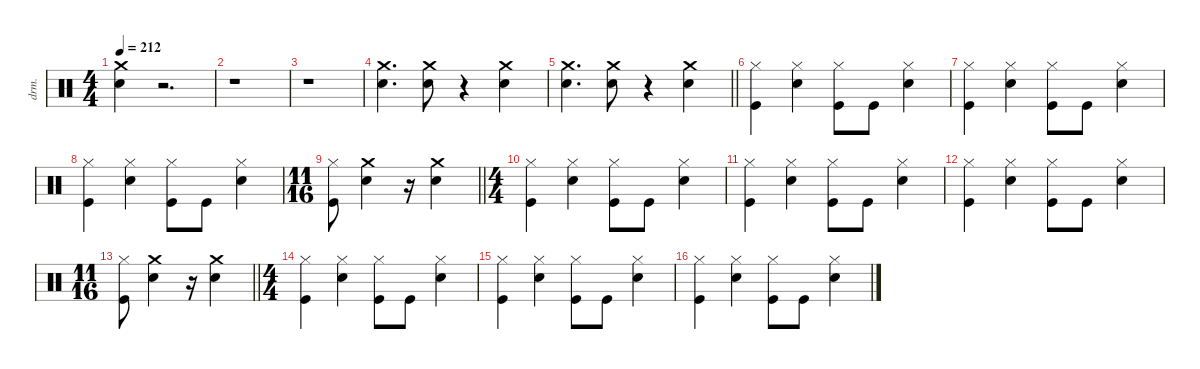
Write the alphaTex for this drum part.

\defaultSystemsLayout 4
\hideDynamics
\bracketExtendMode nobrackets
\otherSystemsTrackNameOrientation horizontal
\track ("Lars Ulrich" "drm.") {instrument percussion}
\staff {score}
\articulation defaults
\ts (4 4)
\tempo 212
\clef neutral
\ks c
("Snare (hit) 2" "Crash medium (hit)").4{dy fff} r.2{d} |
r.1 |
r.1 |
("Snare (hit) 2" "Crash medium (hit)").4{d} ("Snare (hit) 2" "Crash medium (hit)").8 r.4 ("Snare (hit) 2" "Crash medium (hit)").4 |
\barLineRight lightlight
("Snare (hit) 2" "Crash medium (hit)").4{d} ("Snare (hit) 2" "Crash medium (hit)").8 r.4 ("Snare (hit) 2" "Crash medium (hit)").4 |
("Hi-Hat (closed)" "Kick (hit)").4 ("Snare (hit) 2" "Hi-Hat (closed)").4 ("Kick (hit)" "Hi-Hat (closed)").8 "Kick (hit)".8 ("Snare (hit) 2" "Hi-Hat (closed)").4 |
("Kick (hit)" "Hi-Hat (closed)").4 ("Snare (hit) 2" "Hi-Hat (closed)").4 ("Hi-Hat (closed)" "Kick (hit)").8 "Kick (hit)".8 ("Snare (hit) 2" "Hi-Hat (closed)").4 |
("Kick (hit)" "Hi-Hat (closed)").4 ("Snare (hit) 2" "Hi-Hat (closed)").4 ("Kick (hit)" "Hi-Hat (closed)").8 "Kick (hit)".8 ("Hi-Hat (closed)" "Snare (hit) 2").4 |
\ts (11 16)
\beaming (8 5)
\barLineRight lightlight
("Kick (hit)" "Hi-Hat (closed)").8 ("Crash medium (hit)" "Snare (hit) 2").4 r.16 ("Crash medium (hit)" "Snare (hit) 2").4 |
\ts (4 4)
\beaming (8 2 2 2 2)
("Hi-Hat (closed)" "Kick (hit)").4 ("Snare (hit) 2" "Hi-Hat (closed)").4 ("Kick (hit)" "Hi-Hat (closed)").8 "Kick (hit)".8 ("Snare (hit) 2" "Hi-Hat (closed)").4 |
("Kick (hit)" "Hi-Hat (closed)").4 ("Snare (hit) 2" "Hi-Hat (closed)").4 ("Hi-Hat (closed)" "Kick (hit)").8 "Kick (hit)".8 ("Snare (hit) 2" "Hi-Hat (closed)").4 |
("Kick (hit)" "Hi-Hat (closed)").4 ("Snare (hit) 2" "Hi-Hat (closed)").4 ("Kick (hit)" "Hi-Hat (closed)").8 "Kick (hit)".8 ("Hi-Hat (closed)" "Snare (hit) 2").4 |
\ts (11 16)
\beaming (8 5)
\barLineRight lightlight
("Kick (hit)" "Hi-Hat (closed)").8 ("Crash medium (hit)" "Snare (hit) 2").4 r.16 ("Crash medium (hit)" "Snare (hit) 2").4 |
\ts (4 4)
\beaming (8 2 2 2 2)
("Hi-Hat (closed)" "Kick (hit)").4 ("Snare (hit) 2" "Hi-Hat (closed)").4 ("Kick (hit)" "Hi-Hat (closed)").8 "Kick (hit)".8 ("Snare (hit) 2" "Hi-Hat (closed)").4 |
("Kick (hit)" "Hi-Hat (closed)").4 ("Snare (hit) 2" "Hi-Hat (closed)").4 ("Hi-Hat (closed)" "Kick (hit)").8 "Kick (hit)".8 ("Snare (hit) 2" "Hi-Hat (closed)").4 |
("Kick (hit)" "Hi-Hat (closed)").4 ("Snare (hit) 2" "Hi-Hat (closed)").4 ("Kick (hit)" "Hi-Hat (closed)").8 "Kick (hit)".8 ("Hi-Hat (closed)" "Snare (hit) 2").4
